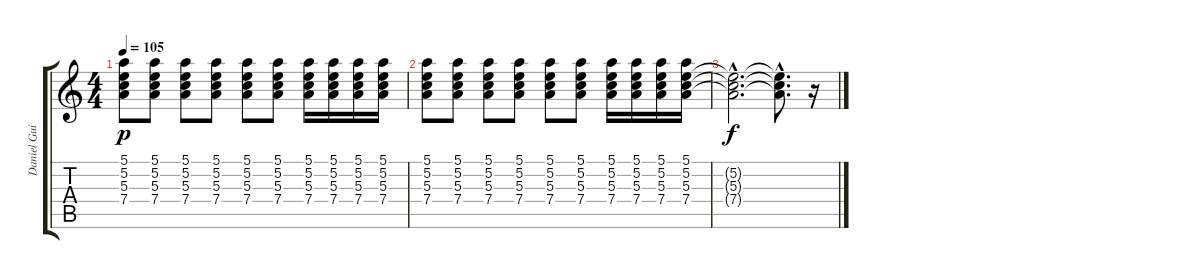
\track ("Daniel Guitar 2" "Daniel Gui") {instrument acousticguitarnylon}
\staff {score tabs}
\tuning (E4 B3 G3 D3 A2 E2) {hide}
\ts (4 4)
\tempo 105
\clef g2
\ks c
(5.1 5.2 5.3 7.4).8{dy p} (5.1 5.2 5.3 7.4).8 (5.1 5.2 5.3 7.4).8 (5.1 5.2 5.3 7.4).8 (5.1 5.2 5.3 7.4).8 (5.1 5.2 5.3 7.4).8 (5.1 5.2 5.3 7.4).16 (5.1 5.2 5.3 7.4).16 (5.1 5.2 5.3 7.4).16 (5.1 5.2 5.3 7.4).16 |
(5.1 5.2 5.3 7.4).8 (5.1 5.2 5.3 7.4).8 (5.1 5.2 5.3 7.4).8 (5.1 5.2 5.3 7.4).8 (5.1 5.2 5.3 7.4).8 (5.1 5.2 5.3 7.4).8 (5.1 5.2 5.3 7.4).16 (5.1 5.2 5.3 7.4).16 (5.1 5.2 5.3 7.4).16 (5.1 5.2 5.3 7.4).16 |
(5.2{hac t} 5.3{hac t} 7.4{hac t}).2{d dy f} (5.2{hac t} 5.3{hac t} 7.4{hac t}).8{d} r.16
